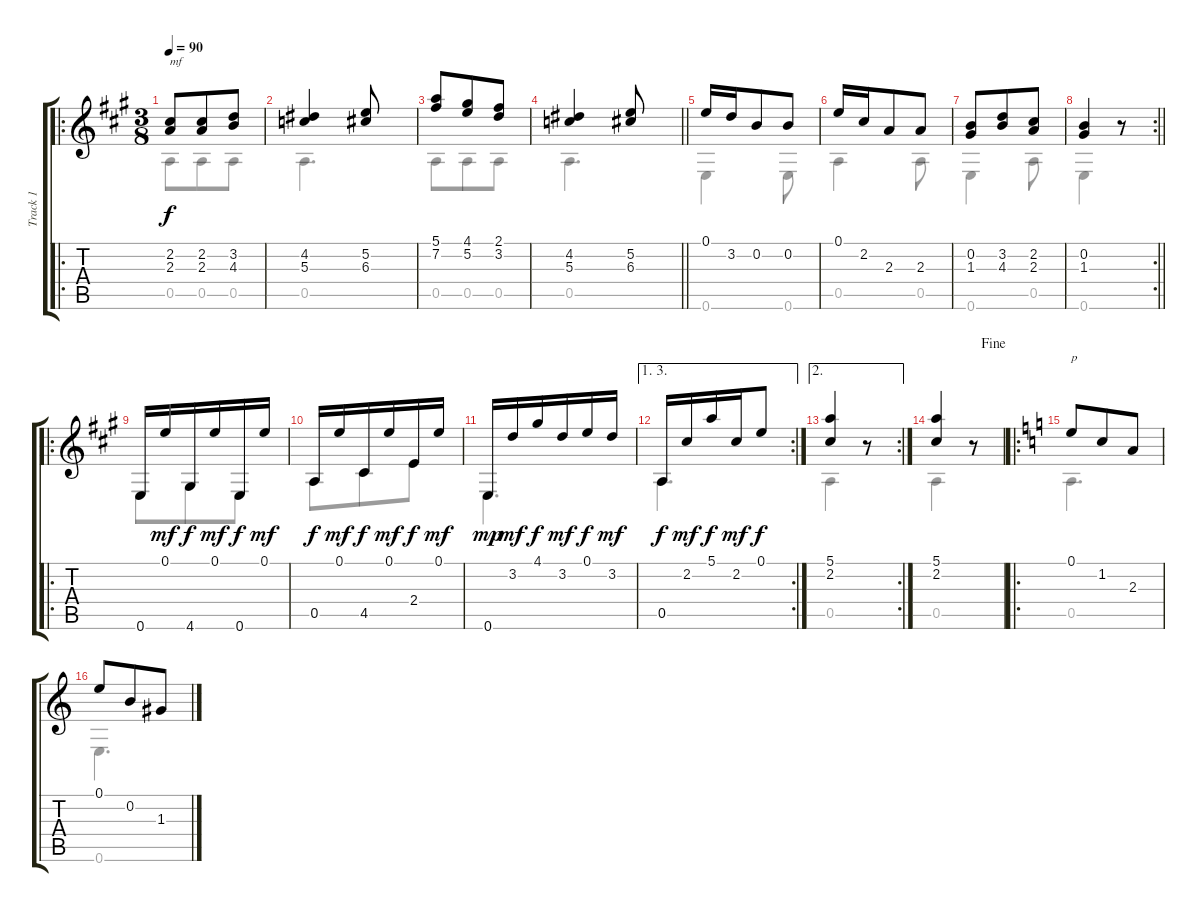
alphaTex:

\track ("Track 1" "Track 1") {instrument acousticguitarnylon}
\staff {score tabs}
\tuning (E4 B3 G3 D3 A2 E2) {hide}
\voice
\ro
\ts (3 8)
\tempo 90
\clef g2
\ks a
(2.2 2.3).8{txt "mf" dy f volume 16 instrument acousticguitarnylon} (2.2 2.3).8 (3.2 4.3).8 |
(4.2 5.3).4{volume 14} (5.2 6.3).8 |
(5.1 7.2).8 (4.1 5.2).8 (2.1 3.2).8 |
\barLineRight lightlight
(4.2 5.3).4{volume 12} (5.2 6.3).8 |
0.1.16 3.2.16{beam merge} 0.2.8{beam merge} 0.2.8 |
0.1.16 2.2.16{beam merge} 2.3.8{beam merge} 2.3.8 |
(0.2 1.3).8 (3.2 4.3).8 (2.2 2.3).8 |
\rc 2
\barLineRight lightlight
(0.2 1.3).4 r.8 |
\ro
0.6.16 0.1.16{dy mf beam merge} 4.6.16{dy f} 0.1.16{dy mf beam merge} 0.6.16{dy f} 0.1.16{dy mf} |
0.5.16{dy f} 0.1.16{dy mf beam merge} 4.5.16{dy f} 0.1.16{dy mf beam merge} 2.4.16{dy f} 0.1.16{dy mf} |
0.6.16{dy mp} 3.2.16{dy mf beam merge} 4.1.16{dy f beam merge} 3.2.16{dy mf beam merge} 0.1.16{dy f beam merge} 3.2.16{dy mf} |
\ae (1 3)
\rc 2
0.5.16{dy f} 2.2.16{dy mf beam merge} 5.1.16{dy f} 2.2.16{dy mf beam merge} 0.1.8{dy f} |
\ae 2
\rc 2
(5.1 2.2).4 r.8 |
\jump fine
(5.1 2.2).4 r.8 |
\ro
\ks aminor
0.1.8{txt "p" volume 8} 1.2.8 2.3.8 |
0.1.8 0.2.8 1.3.8
\voice
\clef g2
\ottava regular
\simile none
\ks a
0.5.8{dy f} 0.5.8 0.5.8 |
0.5.4{d} |
0.5.8 0.5.8 0.5.8 |
\barLineRight lightlight
0.5.4{d} |
0.6.4 0.6.8 |
0.5.4 0.5.8 |
0.6.4 0.5.8 |
\barLineRight lightlight
0.6.4 r.8 |
0.6.8 4.6.8 0.6.8 |
0.5.8 4.5.8 2.4.8 |
0.6.4{d} |
0.5.4{d} |
0.5.4 r.8 |
0.5.4 r.8 |
\ks aminor
0.5.4{d} |
0.6.4{d}
